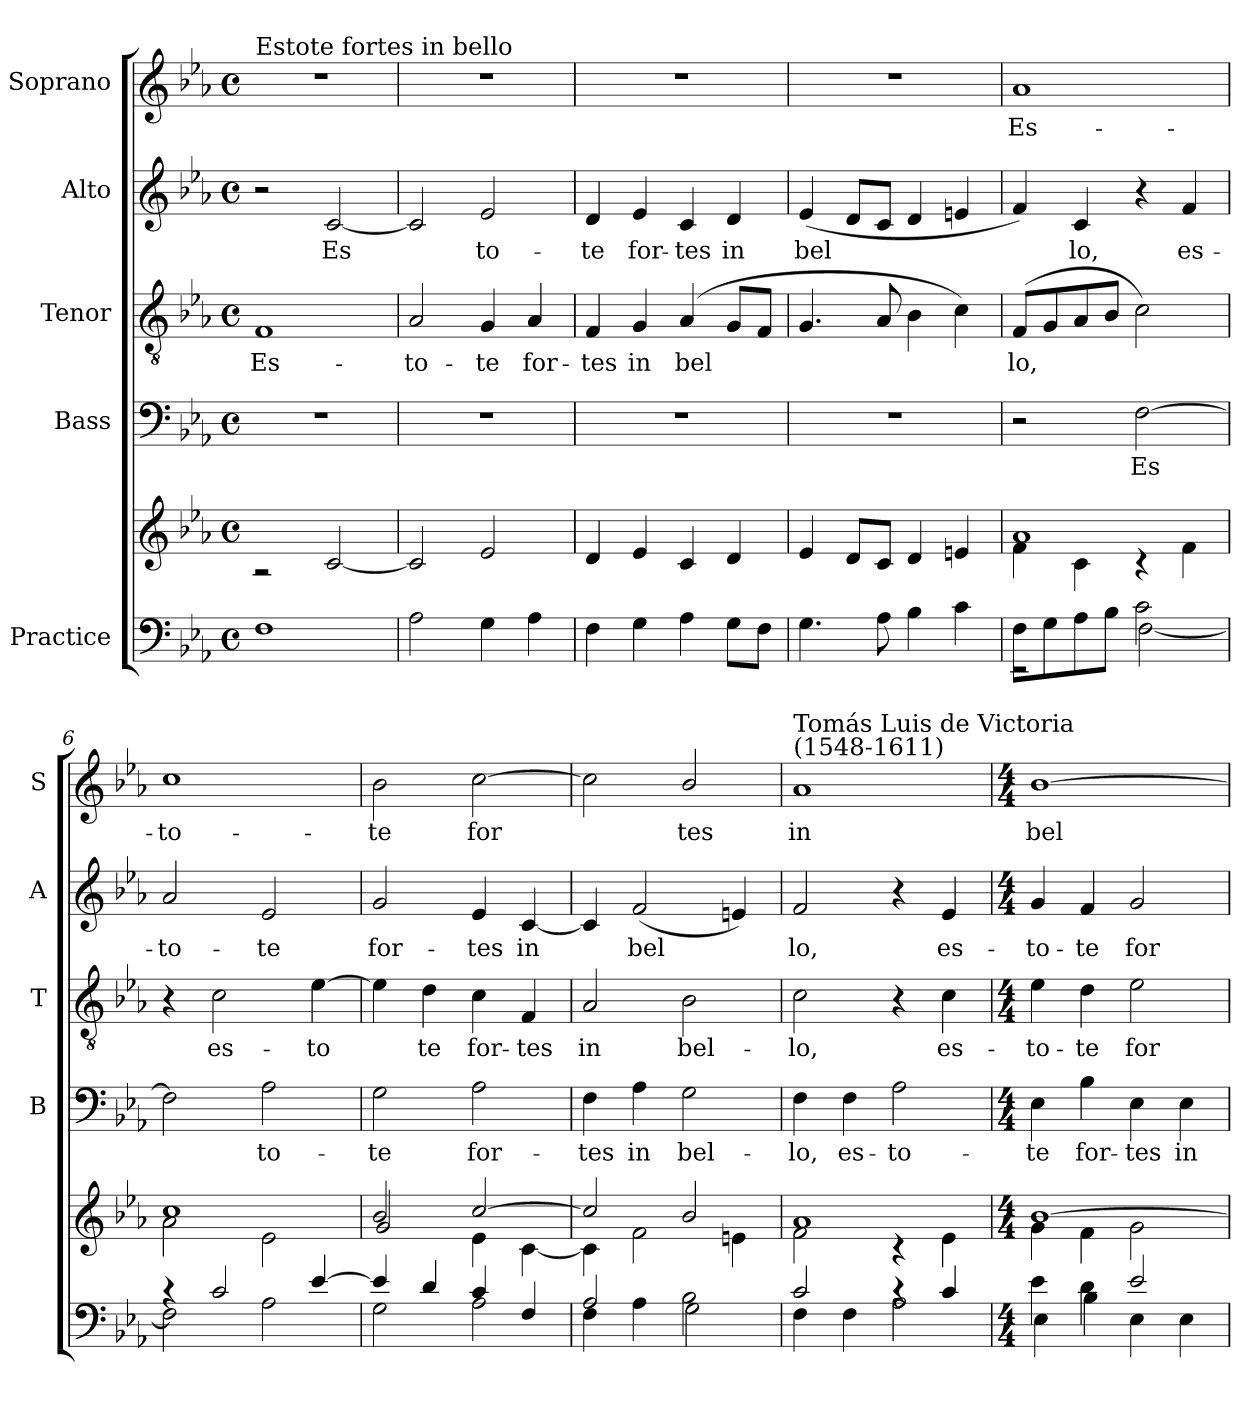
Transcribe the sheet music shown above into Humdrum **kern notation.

**kern	**kern	**kern	**text	**kern	**text	**kern	**text	**kern	**text
*part5	*part5	*part4	*part4	*part3	*part3	*part2	*part2	*part1	*part1
*staff6	*staff5	*staff4	*staff4	*staff3	*staff3	*staff2	*staff2	*staff1	*staff1
*I"Practice	*	*I"Bass	*	*I"Tenor	*	*I"Alto	*	*I"Soprano	*
*	*	*I'B	*	*I'T	*	*I'A	*	*I'S	*
*clefF4	*clefG2	*clefF4	*	*clefGv2	*	*clefG2	*	*clefG2	*
*k[b-e-a-]	*k[b-e-a-]	*k[b-e-a-]	*	*k[b-e-a-]	*	*k[b-e-a-]	*	*k[b-e-a-]	*
*E-:	*E-:	*E-:	*	*E-:	*	*E-:	*	*E-:	*
*M4/4	*M4/4	*M4/4	*	*M4/4	*	*M4/4	*	*M4/4	*
*met(c)	*met(c)	*met(c)	*	*met(c)	*	*met(c)	*	*met(c)	*
=1	=1	=1	=1	=1	=1	=1	=1	=1	=1
*^	*^	*	*	*	*	*	*	*	*
!	!	!	!	!	!	!	!	!	!	!LO:TX:a:t=Estote fortes in bello	!
!	!	!	!	!	!	!	!LO:LY:b	!	!	!	!
1F	1ryy	1ryy	2r	1r	.	1F	Es-	2r	.	1r	.
!	!	!	!	!	!	!	!	!	!LO:LY:b	!	!
.	.	.	[2c/	.	.	.	.	[2c/	Es­	.	.
=2	=2	=2	=2	=2	=2	=2	=2	=2	=2	=2	=2
!	!	!	!	!	!	!	!LO:LY:b	!	!	!	!
2A-\	1ryy	1ryy	2c/]	1r	.	2A-/	-to-	2c/]	.	1r	.
!	!	!	!	!	!	!	!LO:LY:b	!	!LO:LY:b	!	!
4G\	.	.	2e-/	.	.	4G/	-te	2e-/	to-	.	.
!	!	!	!	!	!	!	!LO:LY:b	!	!	!	!
4A-\	.	.	.	.	.	4A-/	for-	.	.	.	.
=3	=3	=3	=3	=3	=3	=3	=3	=3	=3	=3	=3
!	!	!	!	!	!	!	!LO:LY:b	!	!LO:LY:b	!	!
4F\	1ryy	1ryy	4d/	1r	.	4F/	-tes	4d/	-te	1r	.
!	!	!	!	!	!	!	!LO:LY:b	!	!LO:LY:b	!	!
4G\	.	.	4e-/	.	.	4G/	in	4e-/	for-	.	.
!	!	!	!	!	!	!	!LO:LY:b	!	!LO:LY:b	!	!
4A-\	.	.	4c/	.	.	(>4A-/	bel­	4c/	-tes	.	.
!	!	!	!	!	!	!	!	!	!LO:LY:b	!	!
8G\L	.	.	4d/	.	.	8G/L	.	4d/	in	.	.
8F\J	.	.	.	.	.	8F/J	.	.	.	.	.
=4	=4	=4	=4	=4	=4	=4	=4	=4	=4	=4	=4
!	!	!	!	!	!	!	!	!	!LO:LY:b	!	!
4.G\	1ryy	1ryy	4e-/	1r	.	4.G/	.	(<4e-/	bel­	1r	.
.	.	.	8d/L	.	.	.	.	8d/L	.	.	.
8A-\	.	.	8c/J	.	.	8A-/	.	8c/J	.	.	.
4B-\	.	.	4d/	.	.	4B-\	.	4d/	.	.	.
4c\	.	.	4en/	.	.	4c\)	.	4en/	.	.	.
=5	=5	=5	=5	=5	=5	=5	=5	=5	=5	=5	=5
!	!	!	!	!	!	!	!LO:LY:b	!	!	!	!LO:LY:b
8F\L	2rEE	1a-	4f\	2r	.	(<8F/L	lo,	4f/)	.	1a-	Es-
8G\	.	.	.	.	.	8G/	.	.	.	.	.
!	!	!	!	!	!	!	!	!	!LO:LY:b	!	!
8A-\	.	.	4c\	.	.	8A-/	.	4c/	lo,	.	.
8B-\J	.	.	.	.	.	8B-/J	.	.	.	.	.
!	!	!	!	!	!LO:LY:b	!	!	!	!	!	!
2c\	[<2F\	.	4r	[2F\	Es­	2c\)	.	4r	.	.	.
!	!	!	!	!	!	!	!	!	!LO:LY:b	!	!
.	.	.	4f\	.	.	.	.	4f/	es-	.	.
=6	=6	=6	=6	=6	=6	=6	=6	=6	=6	=6	=6
!	!	!	!	!	!	!	!	!	!LO:LY:b	!	!LO:LY:b
4rc	2F\]	1cc	2a-\	2F\]	.	4r	.	2a-/	-to-	1cc	-to-
!	!	!	!	!	!	!	!LO:LY:b	!	!	!	!
2c/	.	.	.	.	.	2c\	es-	.	.	.	.
!	!	!	!	!	!LO:LY:b	!	!	!	!LO:LY:b	!	!
.	2A-\	.	2e-\	2A-\	to-	.	.	2e-/	-te	.	.
!	!	!	!	!	!	!	!LO:LY:b	!	!	!	!
[>4e-/	.	.	.	.	.	[4e-\	-to­	.	.	.	.
=7	=7	=7	=7	=7	=7	=7	=7	=7	=7	=7	=7
!	!	!	!	!	!LO:LY:b	!	!	!	!LO:LY:b	!	!LO:LY:b
4e-/]	2G\	2b-/	2g/	2G\	-te	4e-\]	.	2g/	for-	2b-\	-te
!	!	!	!	!	!	!	!LO:LY:b	!	!	!	!
4d/	.	.	.	.	.	4d\	te	.	.	.	.
!	!	!	!	!	!LO:LY:b	!	!LO:LY:b	!	!LO:LY:b	!	!LO:LY:b
4c/	2A-\	[>2cc/	4e-\	2A-\	for-	4c\	for-	4e-/	-tes	[2cc\	for­
!	!	!	!	!	!	!	!LO:LY:b	!	!LO:LY:b	!	!
4F/	.	.	[<4c\	.	.	4F/	-tes	[4c/	in	.	.
=8	=8	=8	=8	=8	=8	=8	=8	=8	=8	=8	=8
!	!	!	!	!	!LO:LY:b	!	!LO:LY:b	!	!	!	!
2A-/	4F\	2cc/]	4c\]	4F\	-tes	2A-/	in	4c/]	.	2cc\]	.
!	!	!	!	!	!LO:LY:b	!	!	!	!LO:LY:b	!	!
.	4A-\	.	2f\	4A-\	in	.	.	(<2f/	bel­	.	.
!	!	!	!	!	!LO:LY:b	!	!LO:LY:b	!	!	!	!LO:LY:b
2B-\	2G\	2b-/	.	2G\	bel-	2B-\	bel-	.	.	2b-/	tes
.	.	.	4en\	.	.	.	.	4en/)	.	.	.
=9	=9	=9	=9	=9	=9	=9	=9	=9	=9	=9	=9
!	!	!	!	!	!	!	!	!	!	!LO:TX:a:t=Tomás Luis de Victoria\n(1548-1611)	!
!	!	!	!	!	!LO:LY:b	!	!LO:LY:b	!	!LO:LY:b	!	!LO:LY:b
2c/	4F\	1a-	2f\	4F\	-lo,	2c\	-lo,	2f/	lo,	1a-	in
!	!	!	!	!	!LO:LY:b	!	!	!	!	!	!
.	4F\	.	.	4F\	es-	.	.	.	.	.	.
!	!	!	!	!	!LO:LY:b	!	!	!	!	!	!
4rc	2A-\	.	4r	2A-\	-to-	4r	.	4r	.	.	.
!	!	!	!	!	!	!	!LO:LY:b	!	!LO:LY:b	!	!
4c/	.	.	4e-i\	.	.	4c\	es-	4e-i/	es-	.	.
!!LO:LB:g=z
=10	=10	=10	=10	=10	=10	=10	=10	=10	=10	=10	=10
*M4/4	*	*M4/4	*	*M4/4	*	*M4/4	*	*M4/4	*	*M4/4	*
!	!	!	!	!	!LO:LY:b	!	!LO:LY:b	!	!LO:LY:b	!	!LO:LY:b
4e-\	4E-\	[>1b-	4g\	4E-\	-te	4e-\	-to-	4g/	-to-	[1b-	bel­
!	!	!	!	!	!LO:LY:b	!	!LO:LY:b	!	!LO:LY:b	!	!
4d\	4B-\	.	4f\	4B-\	for-	4d\	-te	4f/	-te	.	.
!	!	!	!	!	!LO:LY:b	!	!LO:LY:b	!	!LO:LY:b	!	!
2e-/	4E-\	.	2g\	4E-\	-tes	2e-\	for-	2g/	for-	.	.
!	!	!	!	!	!LO:LY:b	!	!	!	!	!	!
.	4E-\	.	.	4E-\	in	.	.	.	.	.	.
*v	*v	*	*	*	*	*	*	*	*	*	*
*	*v	*v	*	*	*	*	*	*	*	*
=	=	=	=	=	=	=	=	=	=
*-	*-	*-	*-	*-	*-	*-	*-	*-	*-
